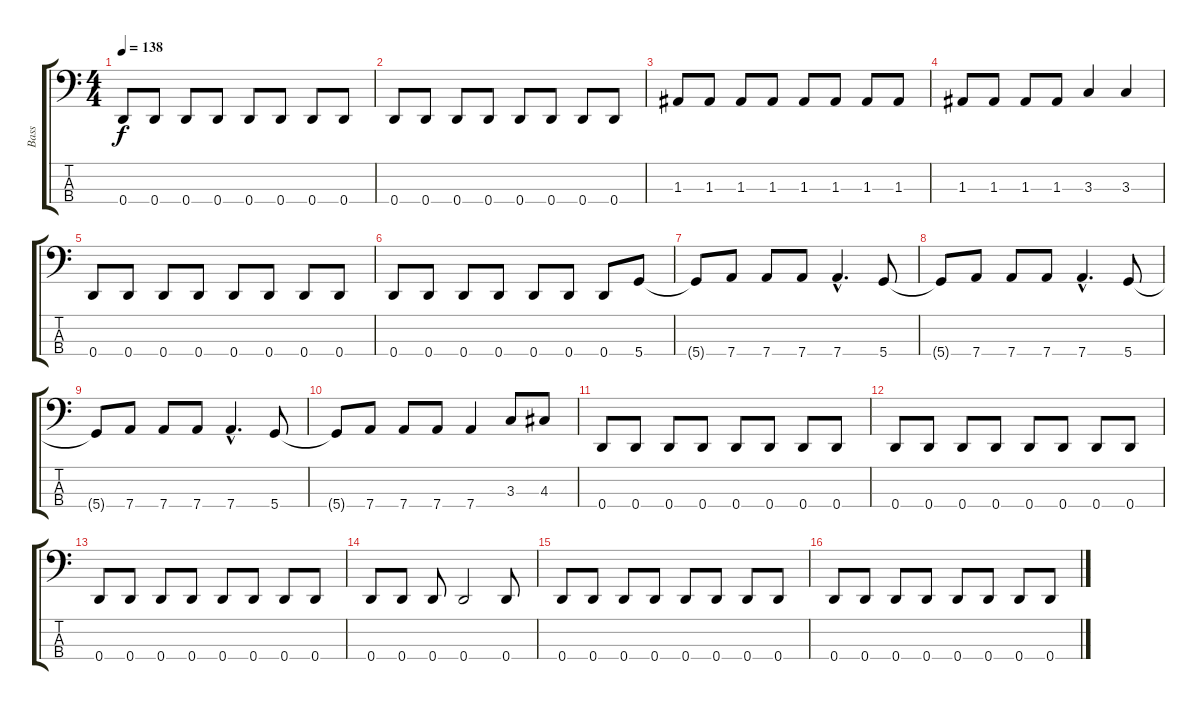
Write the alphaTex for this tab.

\track ("Bass" "Bass") {instrument electricbassfinger}
\staff {score tabs}
\tuning (G2 D2 A1 D1) {hide}
\ts (4 4)
\tempo 138
\clef f4
\ks c
0.4.8{dy f} 0.4.8 0.4.8 0.4.8 0.4.8 0.4.8 0.4.8 0.4.8 |
0.4.8 0.4.8 0.4.8 0.4.8 0.4.8 0.4.8 0.4.8 0.4.8 |
1.3.8 1.3.8 1.3.8 1.3.8 1.3.8 1.3.8 1.3.8 1.3.8 |
1.3.8 1.3.8 1.3.8 1.3.8 3.3.4 3.3.4 |
0.4.8 0.4.8 0.4.8 0.4.8 0.4.8 0.4.8 0.4.8 0.4.8 |
0.4.8 0.4.8 0.4.8 0.4.8 0.4.8 0.4.8 0.4.8 5.4.8 |
5.4{t}.8 7.4.8 7.4.8 7.4.8 7.4{hac}.4{d} 5.4.8 |
5.4{t}.8 7.4.8 7.4.8 7.4.8 7.4{hac}.4{d} 5.4.8 |
5.4{t}.8 7.4.8 7.4.8 7.4.8 7.4{hac}.4{d} 5.4.8 |
5.4{t}.8 7.4.8 7.4.8 7.4.8 7.4.4 3.3.8 4.3.8 |
0.4.8 0.4.8 0.4.8 0.4.8 0.4.8 0.4.8 0.4.8 0.4.8 |
0.4.8 0.4.8 0.4.8 0.4.8 0.4.8 0.4.8 0.4.8 0.4.8 |
0.4.8 0.4.8 0.4.8 0.4.8 0.4.8 0.4.8 0.4.8 0.4.8 |
0.4.8 0.4.8 0.4.8 0.4.2 0.4.8 |
0.4.8 0.4.8 0.4.8 0.4.8 0.4.8 0.4.8 0.4.8 0.4.8 |
0.4.8 0.4.8 0.4.8 0.4.8 0.4.8 0.4.8 0.4.8 0.4.8
